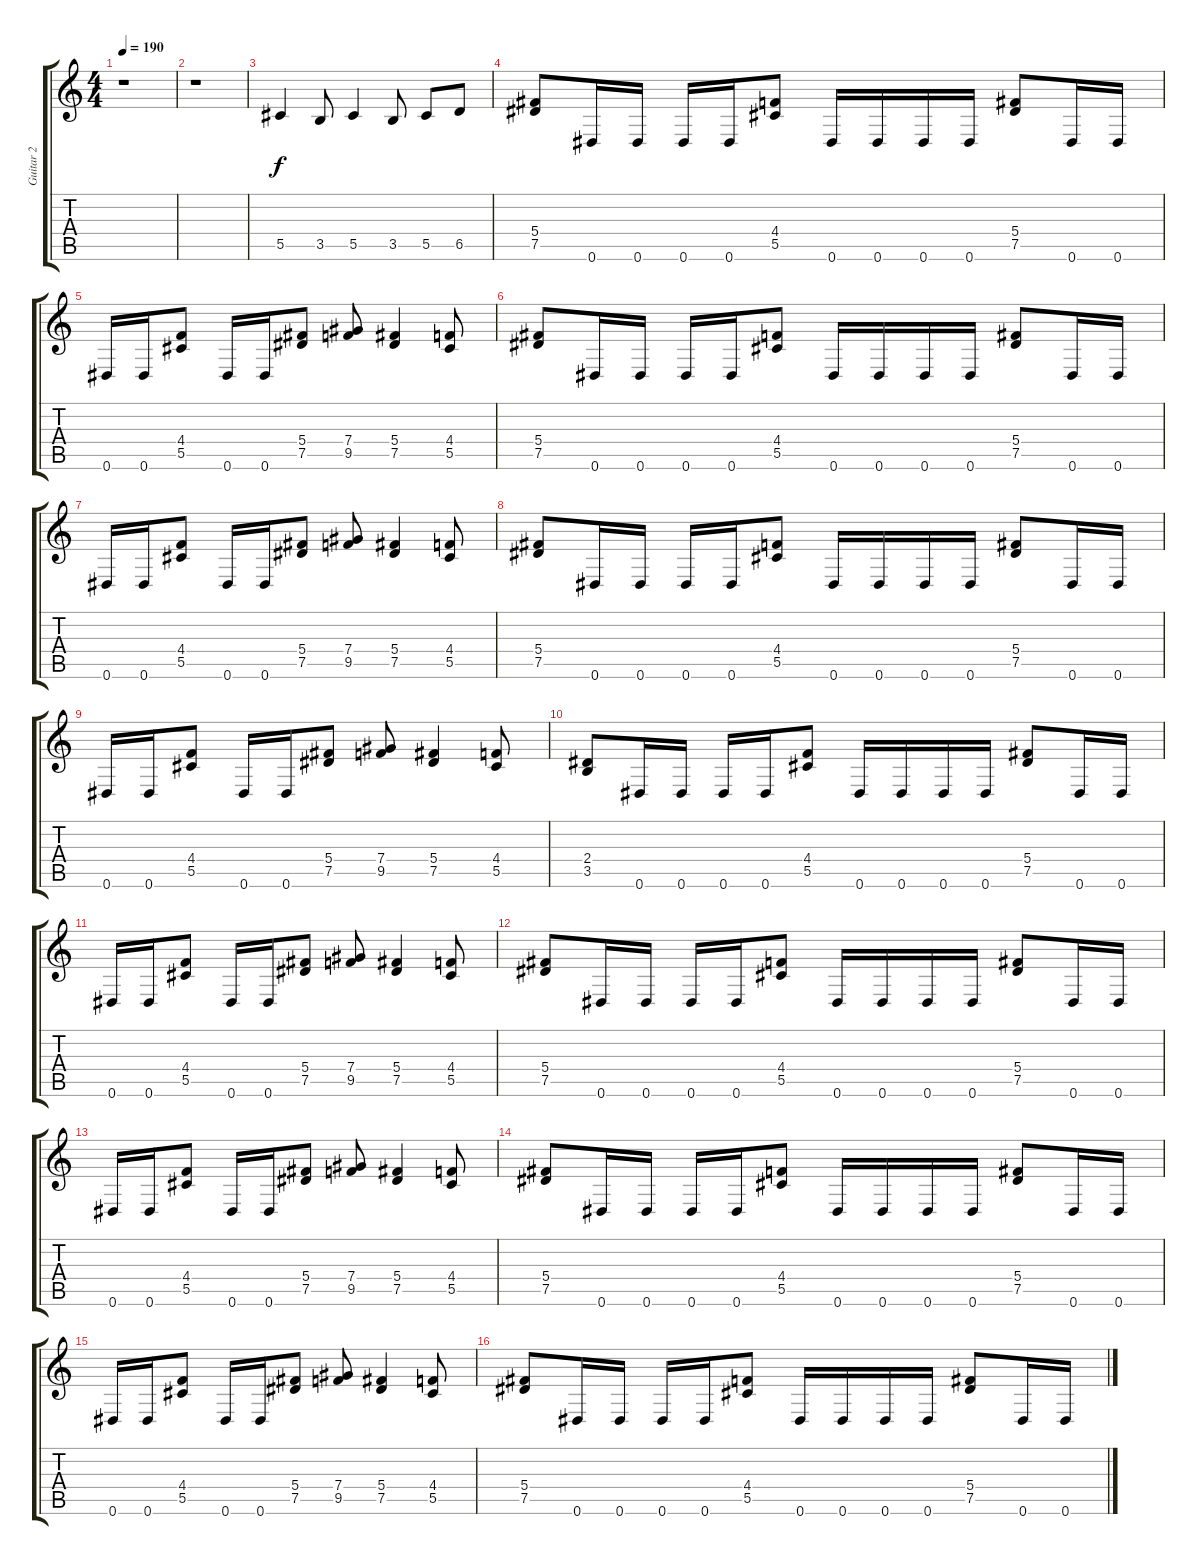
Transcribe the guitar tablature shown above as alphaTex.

\track ("Guitar 2" "Guitar 2") {instrument distortionguitar}
\staff {score tabs}
\tuning (Eb4 Bb3 Gb3 Db3 Ab2 Eb2) {hide}
\ts (4 4)
\tempo 190
\clef g2
\ks c
r.1{dy f instrument distortionguitar} |
r.1 |
5.5.4 3.5.8 5.5.4 3.5.8 5.5.8 6.5.8 |
(5.4 7.5).8 0.6.16 0.6.16 0.6.16 0.6.16 (4.4 5.5).8 0.6.16 0.6.16 0.6.16 0.6.16 (5.4 7.5).8 0.6.16 0.6.16 |
0.6.16 0.6.16 (4.4 5.5).8 0.6.16 0.6.16 (5.4 7.5).8 (7.4 9.5).8 (5.4 7.5).4 (4.4 5.5).8 |
(5.4 7.5).8 0.6.16 0.6.16 0.6.16 0.6.16 (4.4 5.5).8 0.6.16 0.6.16 0.6.16 0.6.16 (5.4 7.5).8 0.6.16 0.6.16 |
0.6.16 0.6.16 (4.4 5.5).8 0.6.16 0.6.16 (5.4 7.5).8 (7.4 9.5).8 (5.4 7.5).4 (4.4 5.5).8 |
(5.4 7.5).8 0.6.16 0.6.16 0.6.16 0.6.16 (4.4 5.5).8 0.6.16 0.6.16 0.6.16 0.6.16 (5.4 7.5).8 0.6.16 0.6.16 |
0.6.16 0.6.16 (4.4 5.5).8 0.6.16 0.6.16 (5.4 7.5).8 (7.4 9.5).8 (5.4 7.5).4 (4.4 5.5).8 |
(2.4 3.5).8 0.6.16 0.6.16 0.6.16 0.6.16 (4.4 5.5).8 0.6.16 0.6.16 0.6.16 0.6.16 (5.4 7.5).8 0.6.16 0.6.16 |
0.6.16 0.6.16 (4.4 5.5).8 0.6.16 0.6.16 (5.4 7.5).8 (7.4 9.5).8 (5.4 7.5).4 (4.4 5.5).8 |
(5.4 7.5).8 0.6.16 0.6.16 0.6.16 0.6.16 (4.4 5.5).8 0.6.16 0.6.16 0.6.16 0.6.16 (5.4 7.5).8 0.6.16 0.6.16 |
0.6.16 0.6.16 (4.4 5.5).8 0.6.16 0.6.16 (5.4 7.5).8 (7.4 9.5).8 (5.4 7.5).4 (4.4 5.5).8 |
(5.4 7.5).8 0.6.16 0.6.16 0.6.16 0.6.16 (4.4 5.5).8 0.6.16 0.6.16 0.6.16 0.6.16 (5.4 7.5).8 0.6.16 0.6.16 |
0.6.16 0.6.16 (4.4 5.5).8 0.6.16 0.6.16 (5.4 7.5).8 (7.4 9.5).8 (5.4 7.5).4 (4.4 5.5).8 |
(5.4 7.5).8 0.6.16 0.6.16 0.6.16 0.6.16 (4.4 5.5).8 0.6.16 0.6.16 0.6.16 0.6.16 (5.4 7.5).8 0.6.16 0.6.16
